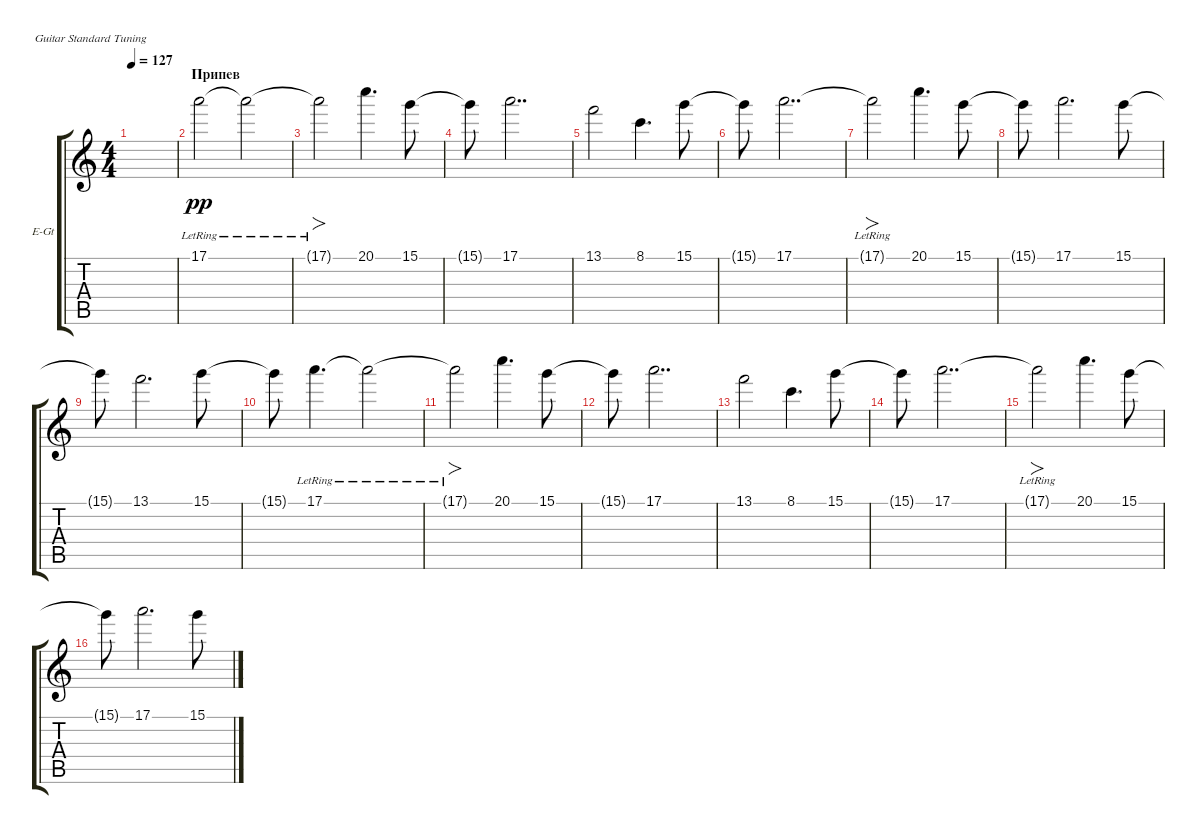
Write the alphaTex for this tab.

\defaultSystemsLayout 4
\bracketExtendMode groupsimilarinstruments
\firstSystemTrackNameOrientation horizontal
\otherSystemsTrackNameOrientation horizontal
\track ("Клавиша" "E-Gt") {instrument overdrivenguitar}
\staff {score tabs}
\tuning (E4 B3 G3 D3 A2 E2)
\ts (4 4)
\tempo 127
\clef g2
\ks c
|
\section ("" "Припев")
17.1{lr}.2{dy pp} 17.1{lr t}.2 |
17.1{lr t}.2{fo} 20.1.4{d} 15.1.8 |
15.1{t}.8 17.1.2{dd} |
13.1.2 8.1.4{d} 15.1.8 |
15.1{t}.8 17.1.2{dd} |
17.1{lr t}.2{fo} 20.1.4{d} 15.1.8 |
15.1{t}.8 17.1.2{d} 15.1.8 |
15.1{t}.8 13.1.2{d} 15.1.8 |
15.1{t}.8 17.1{lr}.4{d} 17.1{lr t}.2 |
17.1{lr t}.2{fo} 20.1.4{d} 15.1.8 |
15.1{t}.8 17.1.2{dd} |
13.1.2 8.1.4{d} 15.1.8 |
15.1{t}.8 17.1.2{dd} |
17.1{lr t}.2{fo} 20.1.4{d} 15.1.8 |
15.1{t}.8 17.1.2{d} 15.1.8
